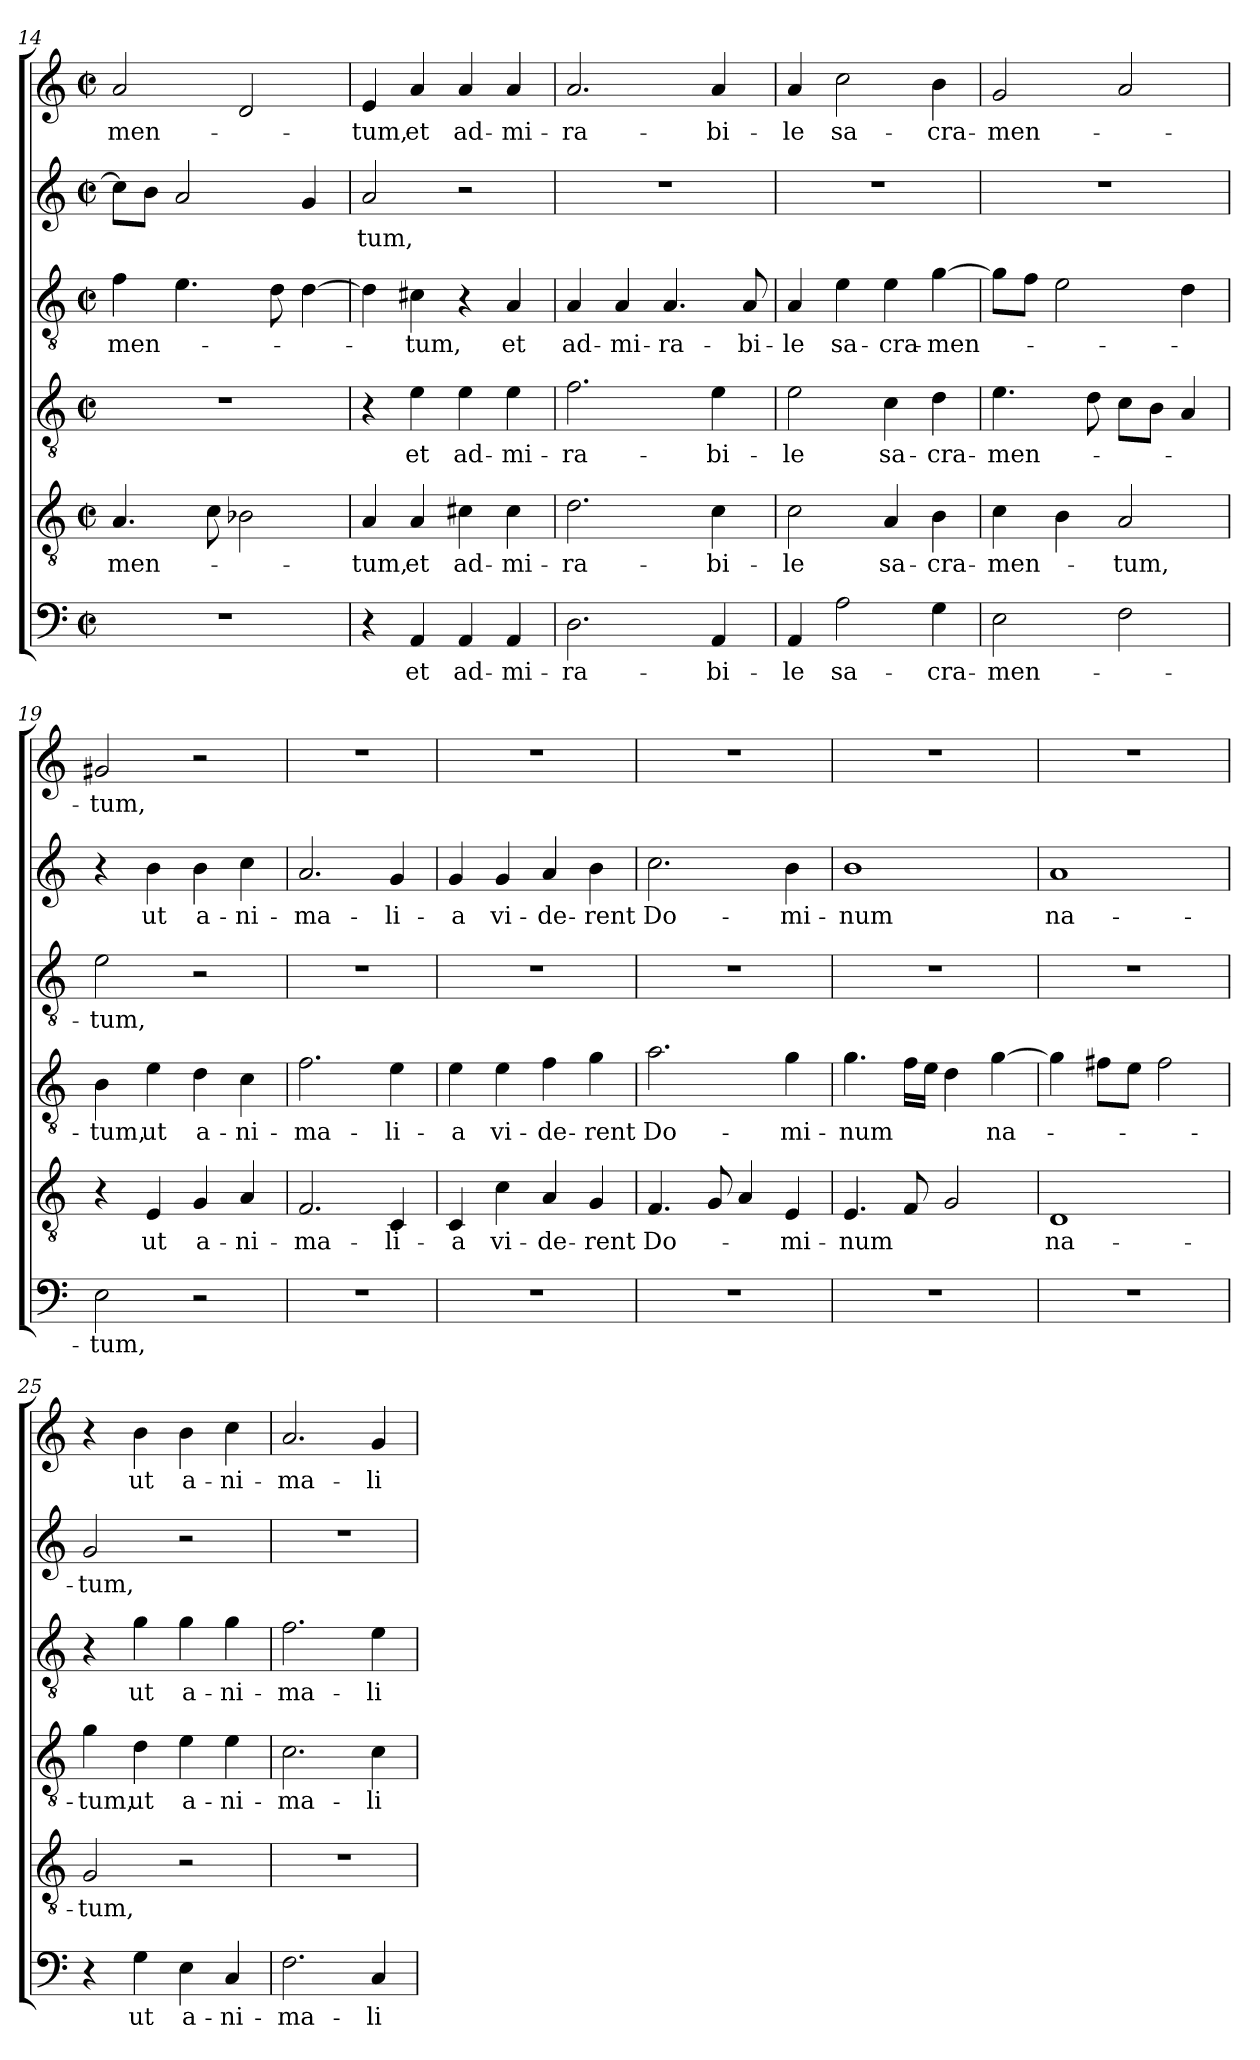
**kern	**text	**kern	**text	**kern	**text	**kern	**text	**kern	**text	**kern	**text
*part6	*part6	*part5	*part5	*part4	*part4	*part3	*part3	*part2	*part2	*part1	*part1
*staff6	*staff6	*staff5	*staff5	*staff4	*staff4	*staff3	*staff3	*staff2	*staff2	*staff1	*staff1
*clefF4	*	*clefGv2	*	*clefGv2	*	*clefGv2	*	*clefG2	*	*clefG2	*
*k[]	*	*k[]	*	*k[]	*	*k[]	*	*k[]	*	*k[]	*
*C:	*	*C:	*	*C:	*	*C:	*	*C:	*	*C:	*
*M2/2	*	*M2/2	*	*M2/2	*	*M2/2	*	*M2/2	*	*M2/2	*
*met(c|)	*	*met(c|)	*	*met(c|)	*	*met(c|)	*	*met(c|)	*	*met(c|)	*
=14	=14	=14	=14	=14	=14	=14	=14	=14	=14	=14	=14
!	!	!	!LO:LY:b	!	!	!	!LO:LY:b	!	!	!	!LO:LY:b
1r	.	4.A/	-men-	1r	.	4f\	-men-	8cc\L]	.	2a/	-men-
.	.	.	.	.	.	.	.	8b\J	.	.	.
.	.	.	.	.	.	4.e\	.	2a/	.	.	.
.	.	8c\	.	.	.	.	.	.	.	.	.
.	.	2B-X\	.	.	.	.	.	.	.	2d/	.
.	.	.	.	.	.	8d\	.	.	.	.	.
.	.	.	.	.	.	[4d\	.	4g/	.	.	.
=15	=15	=15	=15	=15	=15	=15	=15	=15	=15	=15	=15
!	!	!	!LO:LY:b	!	!	!	!	!	!LO:LY:b	!	!LO:LY:b
4r	.	4A/	-tum,	4r	.	4d\]	.	2a/	-tum,	4e/	-tum,
!	!LO:LY:b	!	!LO:LY:b	!	!LO:LY:b	!	!LO:LY:b	!	!	!	!LO:LY:b
4AA/	et	4A/	et	4e\	et	4c#X\	-tum,	.	.	4a/	et
!	!LO:LY:b	!	!LO:LY:b	!	!LO:LY:b	!	!	!	!	!	!LO:LY:b
4AA/	ad-	4c#X\	ad-	4e\	ad-	4r	.	2r	.	4a/	ad-
!	!LO:LY:b	!	!LO:LY:b	!	!LO:LY:b	!	!LO:LY:b	!	!	!	!LO:LY:b
4AA/	-mi-	4c#\	-mi-	4e\	-mi-	4A/	et	.	.	4a/	-mi-
=16	=16	=16	=16	=16	=16	=16	=16	=16	=16	=16	=16
!	!LO:LY:b	!	!LO:LY:b	!	!LO:LY:b	!	!LO:LY:b	!	!	!	!LO:LY:b
2.D\	-ra-	2.d\	-ra-	2.f\	-ra-	4A/	ad-	1r	.	2.a/	-ra-
!	!	!	!	!	!	!	!LO:LY:b	!	!	!	!
.	.	.	.	.	.	4A/	-mi-	.	.	.	.
!	!	!	!	!	!	!	!LO:LY:b	!	!	!	!
.	.	.	.	.	.	4.A/	-ra-	.	.	.	.
!	!LO:LY:b	!	!LO:LY:b	!	!LO:LY:b	!	!	!	!	!	!LO:LY:b
4AA/	-bi-	4c\	-bi-	4e\	-bi-	.	.	.	.	4a/	-bi-
!	!	!	!	!	!	!	!LO:LY:b	!	!	!	!
.	.	.	.	.	.	8A/	-bi-	.	.	.	.
=17	=17	=17	=17	=17	=17	=17	=17	=17	=17	=17	=17
!	!LO:LY:b	!	!LO:LY:b	!	!LO:LY:b	!	!LO:LY:b	!	!	!	!LO:LY:b
4AA/	-le	2c\	-le	2e\	-le	4A/	-le	1r	.	4a/	-le
!	!LO:LY:b	!	!	!	!	!	!LO:LY:b	!	!	!	!LO:LY:b
2A\	sa-	.	.	.	.	4e\	sa-	.	.	2cc\	sa-
!	!	!	!LO:LY:b	!	!LO:LY:b	!	!LO:LY:b	!	!	!	!
.	.	4A/	sa-	4c\	sa-	4e\	-cra-	.	.	.	.
!	!LO:LY:b	!	!LO:LY:b	!	!LO:LY:b	!	!LO:LY:b	!	!	!	!LO:LY:b
4G\	-cra-	4B\	-cra-	4d\	-cra-	[4g\	-men-	.	.	4b\	-cra-
=18	=18	=18	=18	=18	=18	=18	=18	=18	=18	=18	=18
!	!LO:LY:b	!	!LO:LY:b	!	!LO:LY:b	!	!	!	!	!	!LO:LY:b
2E\	-men-	4c\	-men-	4.e\	-men-	8g\L]	.	1r	.	2g/	-men-
.	.	.	.	.	.	8f\J	.	.	.	.	.
.	.	4B\	.	.	.	2e\	.	.	.	.	.
.	.	.	.	8d\	.	.	.	.	.	.	.
!	!	!	!LO:LY:b	!	!	!	!	!	!	!	!
2F\	.	2A/	-tum,	8c\L	.	.	.	.	.	2a/	.
.	.	.	.	8B\J	.	.	.	.	.	.	.
.	.	.	.	4A/	.	4d\	.	.	.	.	.
!!LO:PB:g=z
=19	=19	=19	=19	=19	=19	=19	=19	=19	=19	=19	=19
!	!LO:LY:b	!	!	!	!LO:LY:b	!	!LO:LY:b	!	!	!	!LO:LY:b
2E\	-tum,	4r	.	4B\	-tum,	2e\	-tum,	4r	.	2g#X/	-tum,
!	!	!	!LO:LY:b	!	!LO:LY:b	!	!	!	!LO:LY:b	!	!
.	.	4E/	ut	4e\	ut	.	.	4b\	ut	.	.
!	!	!	!LO:LY:b	!	!LO:LY:b	!	!	!	!LO:LY:b	!	!
2r	.	4G/	a-	4d\	a-	2r	.	4b\	a-	2r	.
!	!	!	!LO:LY:b	!	!LO:LY:b	!	!	!	!LO:LY:b	!	!
.	.	4A/	-ni-	4c\	-ni-	.	.	4cc\	-ni-	.	.
=20	=20	=20	=20	=20	=20	=20	=20	=20	=20	=20	=20
!	!	!	!LO:LY:b	!	!LO:LY:b	!	!	!	!LO:LY:b	!	!
1r	.	2.F/	-ma-	2.f\	-ma-	1r	.	2.a/	-ma-	1r	.
!	!	!	!LO:LY:b	!	!LO:LY:b	!	!	!	!LO:LY:b	!	!
.	.	4C/	-li-	4e\	-li-	.	.	4g/	-li-	.	.
=21	=21	=21	=21	=21	=21	=21	=21	=21	=21	=21	=21
!	!	!	!LO:LY:b	!	!LO:LY:b	!	!	!	!LO:LY:b	!	!
1r	.	4C/	-a	4e\	-a	1r	.	4g/	-a	1r	.
!	!	!	!LO:LY:b	!	!LO:LY:b	!	!	!	!LO:LY:b	!	!
.	.	4c\	vi-	4e\	vi-	.	.	4g/	vi-	.	.
!	!	!	!LO:LY:b	!	!LO:LY:b	!	!	!	!LO:LY:b	!	!
.	.	4A/	-de-	4f\	-de-	.	.	4a/	-de-	.	.
!	!	!	!LO:LY:b	!	!LO:LY:b	!	!	!	!LO:LY:b	!	!
.	.	4G/	-rent	4g\	-rent	.	.	4b\	-rent	.	.
=22	=22	=22	=22	=22	=22	=22	=22	=22	=22	=22	=22
!	!	!	!LO:LY:b	!	!LO:LY:b	!	!	!	!LO:LY:b	!	!
1r	.	4.F/	Do-	2.a\	Do-	1r	.	2.cc\	Do-	1r	.
.	.	8G/	.	.	.	.	.	.	.	.	.
.	.	4A/	.	.	.	.	.	.	.	.	.
!	!	!	!LO:LY:b	!	!LO:LY:b	!	!	!	!LO:LY:b	!	!
.	.	4E/	-mi-	4g\	-mi-	.	.	4b\	-mi-	.	.
=23	=23	=23	=23	=23	=23	=23	=23	=23	=23	=23	=23
!	!	!	!LO:LY:b	!	!LO:LY:b	!	!	!	!LO:LY:b	!	!
1r	.	4.E/	-num	4.g\	-num	1r	.	1b	-num	1r	.
.	.	8F/	.	16f\LL	.	.	.	.	.	.	.
.	.	.	.	16e\JJ	.	.	.	.	.	.	.
.	.	2G/	.	4d\	.	.	.	.	.	.	.
!	!	!	!	!	!LO:LY:b	!	!	!	!	!	!
.	.	.	.	[4g\	na-	.	.	.	.	.	.
=24	=24	=24	=24	=24	=24	=24	=24	=24	=24	=24	=24
!	!	!	!LO:LY:b	!	!	!	!	!	!LO:LY:b	!	!
1r	.	1D	na-	4g\]	.	1r	.	1a	na-	1r	.
.	.	.	.	8f#X\L	.	.	.	.	.	.	.
.	.	.	.	8e\J	.	.	.	.	.	.	.
.	.	.	.	2f#\	.	.	.	.	.	.	.
!!LO:LB:g=z
=25	=25	=25	=25	=25	=25	=25	=25	=25	=25	=25	=25
!	!	!	!LO:LY:b	!	!LO:LY:b	!	!	!	!LO:LY:b	!	!
4r	.	2G/	-tum,	4g\	-tum,	4r	.	2g/	-tum,	4r	.
!	!LO:LY:b	!	!	!	!LO:LY:b	!	!LO:LY:b	!	!	!	!LO:LY:b
4G\	ut	.	.	4d\	ut	4g\	ut	.	.	4b\	ut
!	!LO:LY:b	!	!	!	!LO:LY:b	!	!LO:LY:b	!	!	!	!LO:LY:b
4E\	a-	2r	.	4e\	a-	4g\	a-	2r	.	4b\	a-
!	!LO:LY:b	!	!	!	!LO:LY:b	!	!LO:LY:b	!	!	!	!LO:LY:b
4C/	-ni-	.	.	4e\	-ni-	4g\	-ni-	.	.	4cc\	-ni-
=26	=26	=26	=26	=26	=26	=26	=26	=26	=26	=26	=26
!	!LO:LY:b	!	!	!	!LO:LY:b	!	!LO:LY:b	!	!	!	!LO:LY:b
2.F\	-ma-	1r	.	2.c\	-ma-	2.f\	-ma-	1r	.	2.a/	-ma-
!	!LO:LY:b	!	!	!	!LO:LY:b	!	!LO:LY:b	!	!	!	!LO:LY:b
4C/	-li-	.	.	4c\	-li-	4e\	-li-	.	.	4g/	-li-
=	=	=	=	=	=	=	=	=	=	=	=
*-	*-	*-	*-	*-	*-	*-	*-	*-	*-	*-	*-
